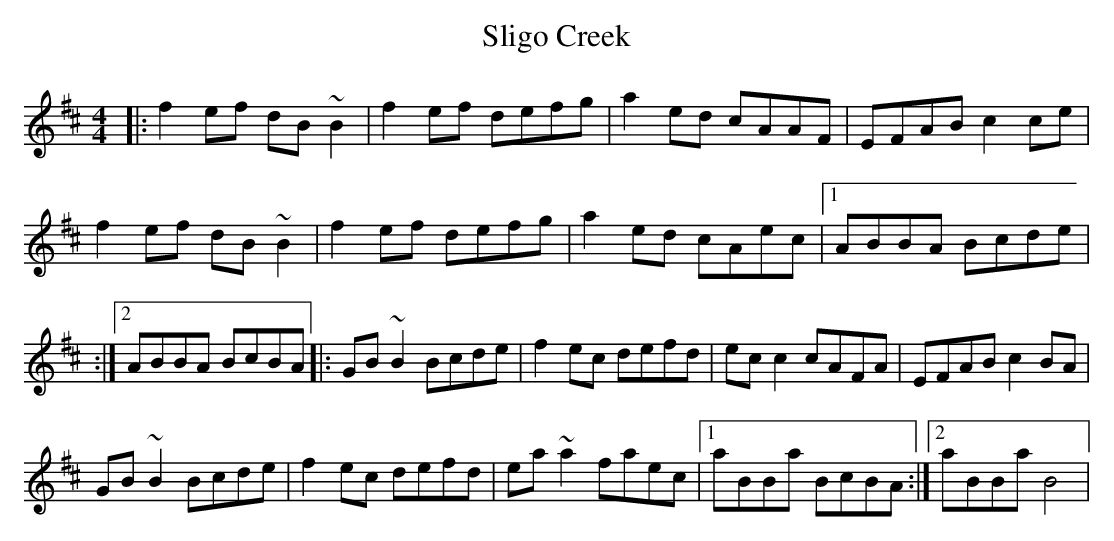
X:1
T:Sligo Creek
M:4/4
K:Bm
|: f2 ef dB ~B2 | f2 ef defg | a2 ed cAAF | EFAB c2 ce | \
   f2 ef dB ~B2 | f2 ef defg | a2 ed cAec |1 ABBA Bcde | \
   :|2 ABBA BcBA \
  |: GB ~B2 Bcde | f2 ec defd | ec c2 cAFA | EFAB c2 BA |
     GB ~B2 Bcde | f2 ec defd | ea ~a2 faec |1 aBBa BcBA :|2 aBBa B4 |
